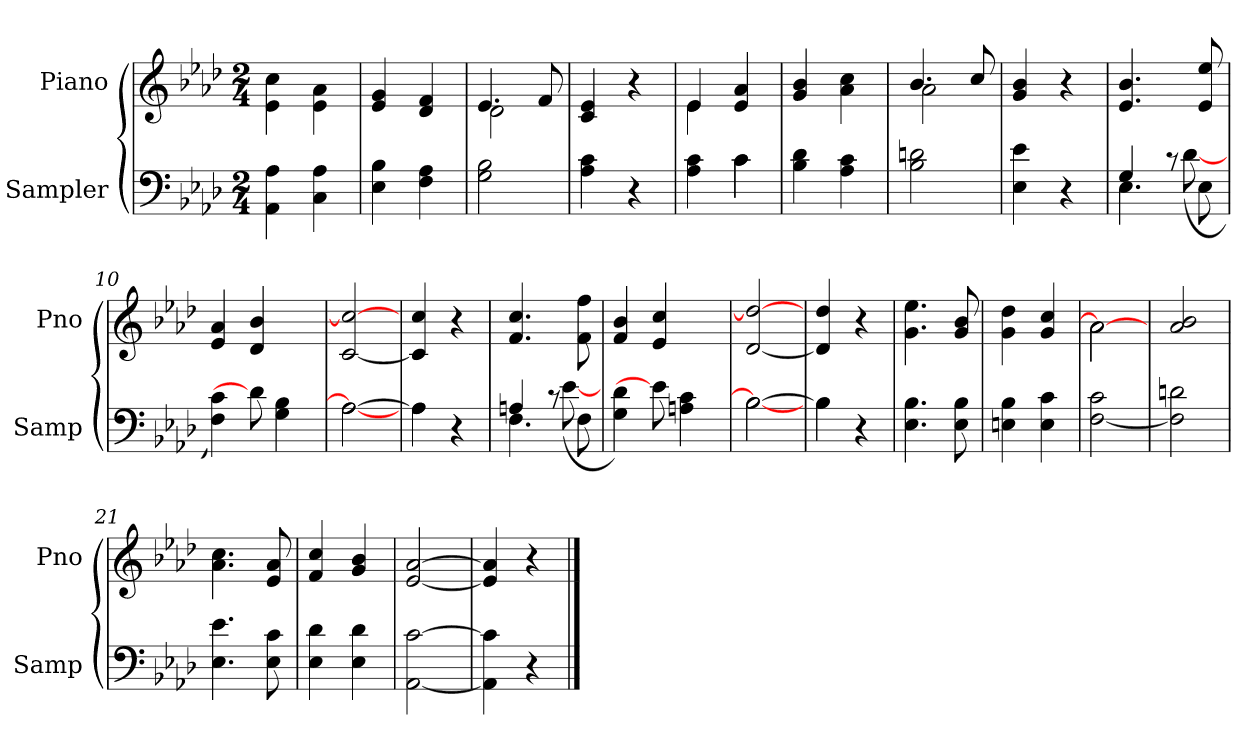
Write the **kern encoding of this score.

**kern	**kern
*part2	*part1
*staff2	*staff1
*I"Sampler	*I"Piano
*I'Samp	*I'Pno
*clefF4	*clefG2
*k[b-e-a-d-]	*k[b-e-a-d-]
*A-:	*A-:
*M2/4	*M2/4
=1	=1
4AA- 4A-	4e-\ 4cc\
4C 4A-	4e-\ 4a-\
=2	=2
4E- 4B-	4e- 4g
4F 4A-	4d- 4f
=3	=3
*	*^
2G 2B-	4.e-/	2d-
.	8f/	.
*	*v	*v
=4	=4
4A- 4c	4c 4e-
4r	4r
=5	=5
*^	*^
4A- 4c	4ryy	4e-/	4e-
4c\	4c	4e- 4a-	4ryy
*v	*v	*	*
*	*v	*v
=6	=6
4B- 4d-	4g 4b-
4A- 4c	4a- 4cc
=7	=7
*	*^
2B- 2dn	4.b-/	2a-
.	8cc/	.
*	*v	*v
=8	=8
4E- 4e-	4g 4b-
4r	4r
=9	=9
*^	*
4G/	4.E-	4.e- 4.b-
8r	.	.
8E-\	([8d-	8e- 8ee-
*v	*v	*
=10	=10
4F 4c)	4e- 4a-
8d-]	4d- 4b-
4G 4B-	.
.	8ryy
=11	=11
*^	*
[2A-\	2A-_	[2c 2cc_
=12	=12	=12
4A-\]	4A-	4c] 4cc
4r	4ryy	4r
=13	=13	=13
4An/	4.F	4.f 4.cc
8r	.	.
8F\	([8e-	8f 8ff
*v	*v	*
=14	=14
4G 4d-)	4f 4b-
8e-]	4e- 4cc
4An 4c	.
.	8ryy
=15	=15
*^	*
[2B-\	2B-_	[2d- 2dd-_
=16	=16	=16
4B-\]	4B-	4d-] 4dd-
4r	4ryy	4r
*v	*v	*
=17	=17
4.E- 4.B-	4.g 4.ee-
8E- 8B-	8g 8b-
=18	=18
4En 4B-	4g 4dd-
4E 4c	4g 4cc
=19	=19
*	*^
[2F 2c	[2a-\	2a-]
*	*v	*v
=20	=20
2F] 2dn	2a- 2b-
=21	=21
4.E- 4.e-	4.a- 4.cc
8E- 8c	8e- 8a-
=22	=22
4E- 4d-	4f 4cc
4E- 4d-	4g 4b-
=23	=23
[2AA- [2c	[2e- [2a-
=24	=24
4AA-] 4c]	4e-] 4a-]
4r	4r
==	==
*-	*-
